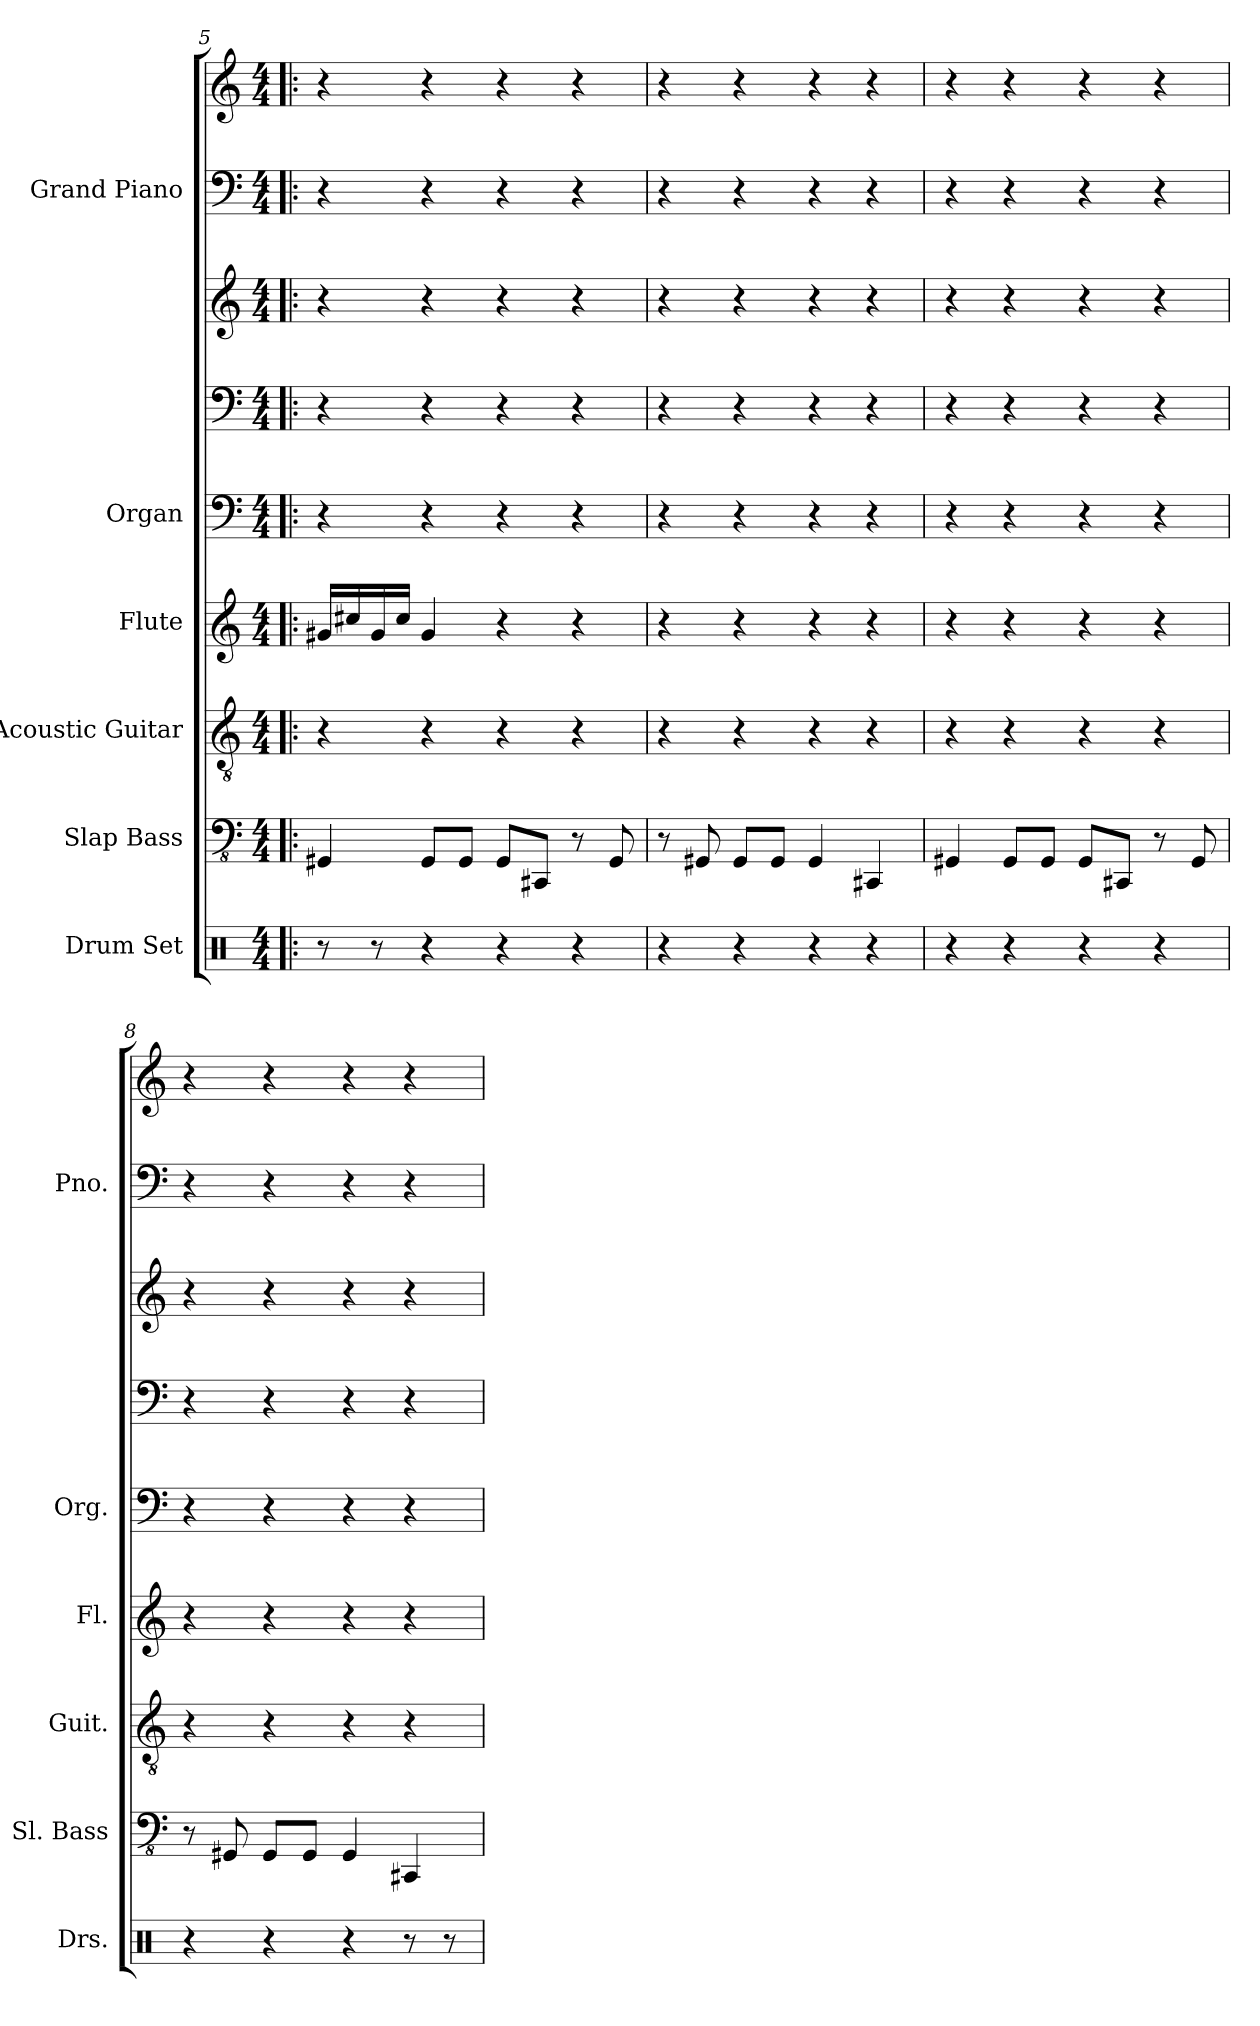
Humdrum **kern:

**kern	**kern	**kern	**kern	**kern	**kern	**kern	**kern	**kern
*part6	*part5	*part4	*part3	*part2	*part2	*part2	*part1	*part1
*staff9	*staff8	*staff7	*staff6	*staff5	*staff4	*staff3	*staff2	*staff1
*I"Drum Set	*I"Slap Bass	*I"Acoustic Guitar	*I"Flute	*I"Organ	*	*	*I"Grand Piano	*
*I'Drs.	*I'Sl. Bass	*I'Guit.	*I'Fl.	*I'Org.	*	*	*I'Pno.	*
*clefX	*clefFv4	*clefGv2	*clefG2	*clefF4	*clefF4	*clefG2	*clefF4	*clefG2
*k[]	*k[]	*k[]	*k[]	*k[]	*k[]	*k[]	*k[]	*k[]
*M4/4	*M4/4	*M4/4	*M4/4	*M4/4	*M4/4	*M4/4	*M4/4	*M4/4
=5!|:	=5!|:	=5!|:	=5!|:	=5!|:	=5!|:	=5!|:	=5!|:	=5!|:
8r	4GGG#X	4r	16g#XLL	4r	4r	4r	4r	4r
.	.	.	16cc#X	.	.	.	.	.
8r	.	.	16g#	.	.	.	.	.
.	.	.	16cc#JJ	.	.	.	.	.
4r	8GGG#L	4r	4g#	4r	4r	4r	4r	4r
.	8GGG#J	.	.	.	.	.	.	.
4r	8GGG#L	4r	4r	4r	4r	4r	4r	4r
.	8CCC#XJ	.	.	.	.	.	.	.
4r	8r	4r	4r	4r	4r	4r	4r	4r
.	8GGG#	.	.	.	.	.	.	.
=6	=6	=6	=6	=6	=6	=6	=6	=6
4r	8r	4r	4r	4r	4r	4r	4r	4r
.	8GGG#X	.	.	.	.	.	.	.
4r	8GGG#L	4r	4r	4r	4r	4r	4r	4r
.	8GGG#J	.	.	.	.	.	.	.
4r	4GGG#	4r	4r	4r	4r	4r	4r	4r
4r	4CCC#X	4r	4r	4r	4r	4r	4r	4r
=7	=7	=7	=7	=7	=7	=7	=7	=7
4r	4GGG#X	4r	4r	4r	4r	4r	4r	4r
4r	8GGG#L	4r	4r	4r	4r	4r	4r	4r
.	8GGG#J	.	.	.	.	.	.	.
4r	8GGG#L	4r	4r	4r	4r	4r	4r	4r
.	8CCC#XJ	.	.	.	.	.	.	.
4r	8r	4r	4r	4r	4r	4r	4r	4r
.	8GGG#	.	.	.	.	.	.	.
=8	=8	=8	=8	=8	=8	=8	=8	=8
4r	8r	4r	4r	4r	4r	4r	4r	4r
.	8GGG#X	.	.	.	.	.	.	.
4r	8GGG#L	4r	4r	4r	4r	4r	4r	4r
.	8GGG#J	.	.	.	.	.	.	.
4r	4GGG#	4r	4r	4r	4r	4r	4r	4r
8r	4CCC#X	4r	4r	4r	4r	4r	4r	4r
8r	.	.	.	.	.	.	.	.
=	=	=	=	=	=	=	=	=
*-	*-	*-	*-	*-	*-	*-	*-	*-
